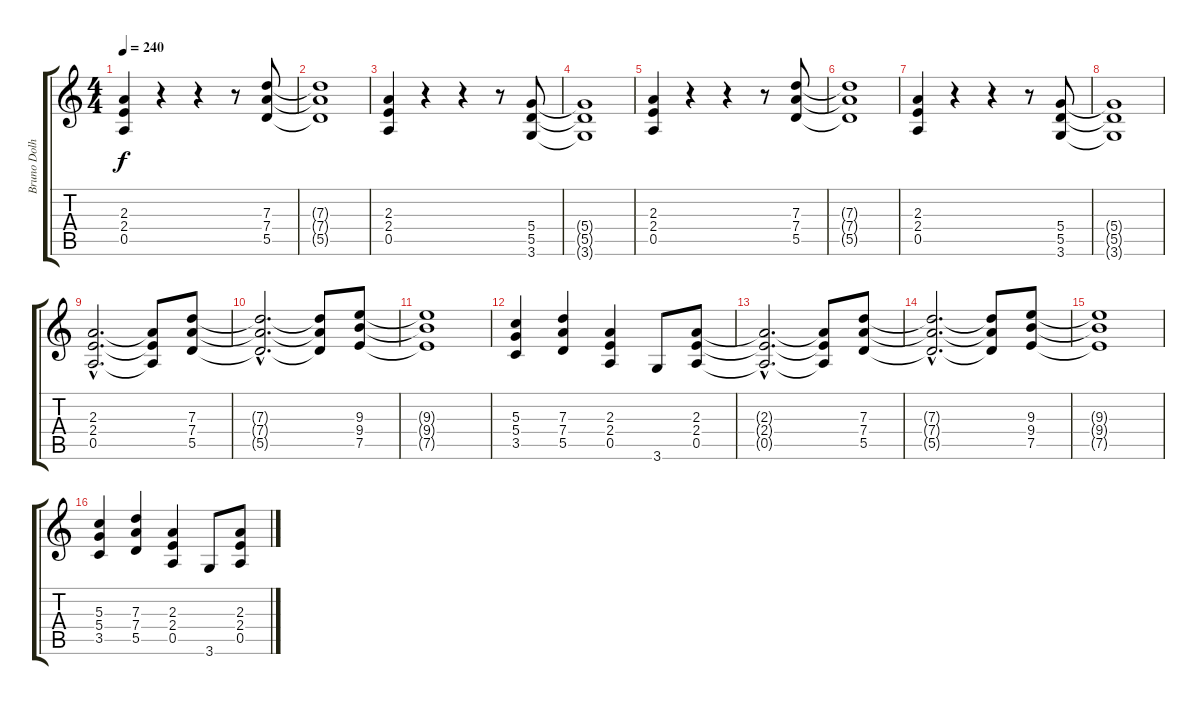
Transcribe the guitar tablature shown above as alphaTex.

\track ("Bruno Dolheguy" "Bruno Dolh") {instrument distortionguitar}
\staff {score tabs}
\tuning (E4 B3 G3 D3 A2 E2) {hide}
\ts (4 4)
\tempo 240
\clef g2
\ks c
(2.3 2.4 0.5).4{dy f} r.4 r.4 r.8 (7.3 7.4 5.5).8 |
(7.3{t} 7.4{t} 5.5{t}).1 |
(2.3 2.4 0.5).4 r.4 r.4 r.8 (5.4 5.5 3.6).8 |
(5.4{t} 5.5{t} 3.6{t}).1 |
(2.3 2.4 0.5).4 r.4 r.4 r.8 (7.3 7.4 5.5).8 |
(7.3{t} 7.4{t} 5.5{t}).1 |
(2.3 2.4 0.5).4 r.4 r.4 r.8 (5.4 5.5 3.6).8 |
(5.4{t} 5.5{t} 3.6{t}).1 |
(2.3{hac} 2.4{hac} 0.5{hac}).2{d} (2.3{t} 2.4{t} 0.5{t}).8 (7.3 7.4 5.5).8 |
(7.3{hac t} 7.4{hac t} 5.5{hac t}).2{d} (7.3{t} 7.4{t} 5.5{t}).8 (9.3 9.4 7.5).8 |
(9.3{t} 9.4{t} 7.5{t}).1 |
(5.3 5.4 3.5).4 (7.3 7.4 5.5).4 (2.3 2.4 0.5).4 3.6.8 (2.3 2.4 0.5).8 |
(2.3{hac t} 2.4{hac t} 0.5{hac t}).2{d} (2.3{t} 2.4{t} 0.5{t}).8 (7.3 7.4 5.5).8 |
(7.3{hac t} 7.4{hac t} 5.5{hac t}).2{d} (7.3{t} 7.4{t} 5.5{t}).8 (9.3 9.4 7.5).8 |
(9.3{t} 9.4{t} 7.5{t}).1 |
(5.3 5.4 3.5).4 (7.3 7.4 5.5).4 (2.3 2.4 0.5).4 3.6.8 (2.3 2.4 0.5).8
